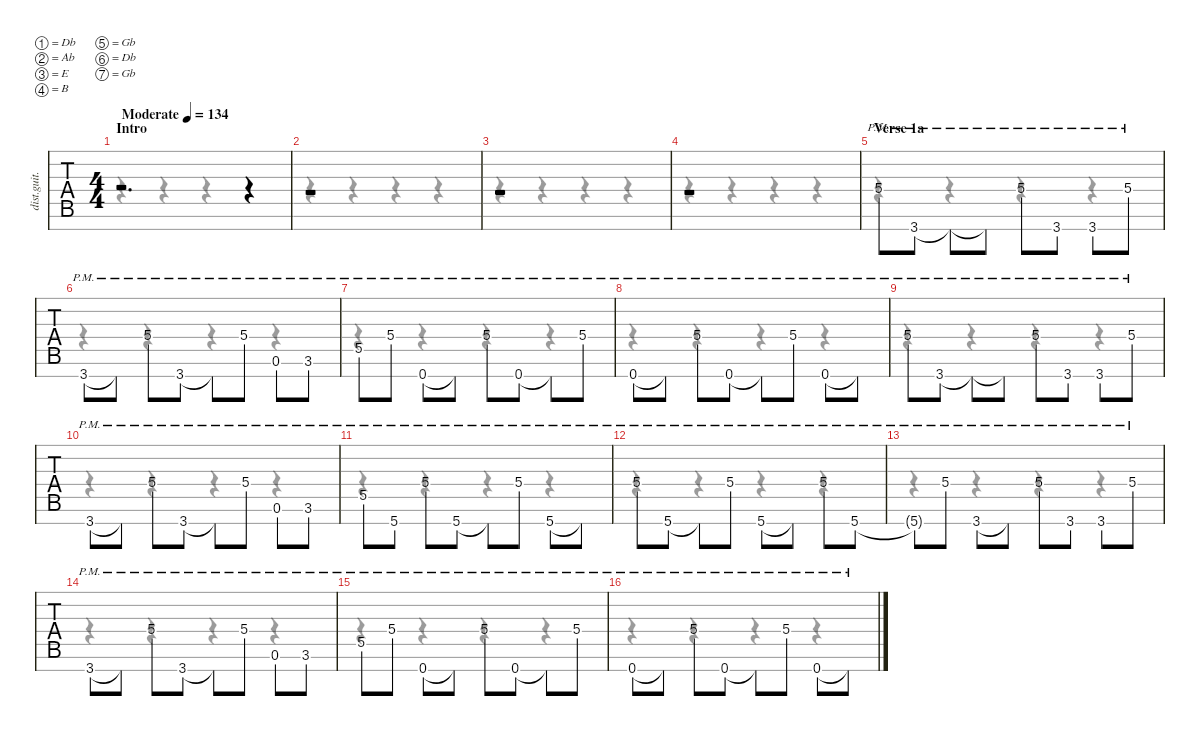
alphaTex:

\defaultSystemsLayout 4
\hideDynamics
\bracketExtendMode nobrackets
\track ("Jesse Cash" "dist.guit.") {instrument distortionguitar}
\staff {tabs}
\tuning (Db4 Ab3 E3 B2 Gb2 Db2 Gb1)
\voice
\ts (4 4)
\beaming (8 2 2 2 2)
\section ("" "Intro ")
\tempo (134 "Moderate")
\clef g2
\ks c
r.2{d dy f instrument distortionguitar} r.4 |
r.1 |
r.1 |
r.1 |
\section ("" "Verse 1a")
5.4{pm}.8 3.7{pm}.8 3.7{pm t}.8 3.7{pm t}.8 5.4{pm}.8 3.7{pm}.8 3.7{pm}.8 5.4{pm}.8 |
3.7{pm}.8 3.7{pm t}.8 5.4{pm}.8 3.7{pm}.8 3.7{pm t}.8 5.4{pm}.8 0.6{pm acc #}.8 3.6{pm}.8 |
5.5{pm}.8 5.4{pm}.8 0.7{pm acc #}.8 0.7{pm t acc #}.8 5.4{pm}.8 0.7{pm acc #}.8 0.7{pm t acc #}.8 5.4{pm}.8 |
0.7{pm acc #}.8 0.7{pm t acc #}.8 5.4{pm}.8 0.7{pm acc #}.8 0.7{pm t acc #}.8 5.4{pm}.8 0.7{pm acc #}.8 0.7{pm t acc #}.8 |
5.4{pm}.8 3.7{pm}.8 3.7{pm t}.8 3.7{pm t}.8 5.4{pm}.8 3.7{pm}.8 3.7{pm}.8 5.4{pm}.8 |
3.7{pm}.8 3.7{pm t}.8 5.4{pm}.8 3.7{pm}.8 3.7{pm t}.8 5.4{pm}.8 0.6{pm acc #}.8 3.6{pm}.8 |
5.5{pm}.8 5.7{pm}.8 5.4{pm}.8 5.7{pm}.8 5.7{pm t}.8 5.4{pm}.8 5.7{pm}.8 5.7{pm t}.8 |
5.4{pm}.8 5.7{pm}.8 5.7{pm t}.8 5.4{pm}.8 5.7{pm}.8 5.7{pm t}.8 5.4{pm}.8 5.7{pm}.8 |
5.7{pm t}.8 5.4{pm}.8 3.7{pm}.8 3.7{pm t}.8 5.4{pm}.8 3.7{pm}.8 3.7{pm}.8 5.4{pm}.8 |
3.7{pm}.8 3.7{pm t}.8 5.4{pm}.8 3.7{pm}.8 3.7{pm t}.8 5.4{pm}.8 0.6{pm acc #}.8 3.6{pm}.8 |
5.5{pm}.8 5.4{pm}.8 0.7{pm acc #}.8 0.7{pm t acc #}.8 5.4{pm}.8 0.7{pm acc #}.8 0.7{pm t acc #}.8 5.4{pm}.8 |
0.7{pm acc #}.8 0.7{pm t acc #}.8 5.4{pm}.8 0.7{pm acc #}.8 0.7{pm t acc #}.8 5.4{pm}.8 0.7{pm acc #}.8 0.7{pm t acc #}.8
\voice
\clef g2
\ottava regular
\simile none
\ks c
r.4{dy mf} r.4 r.4 r.4 |
r.4 r.4 r.4 r.4 |
r.4 r.4 r.4 r.4 |
r.4 r.4 r.4 r.4 |
r.4 r.4 r.4 r.4 |
r.4 r.4 r.4 r.4 |
r.4 r.4 r.4 r.4 |
r.4 r.4 r.4 r.4 |
r.4 r.4 r.4 r.4 |
r.4 r.4 r.4 r.4 |
r.4 r.4 r.4 r.4 |
r.4 r.4 r.4 r.4 |
r.4 r.4 r.4 r.4 |
r.4 r.4 r.4 r.4 |
r.4 r.4 r.4 r.4 |
r.4 r.4 r.4 r.4
